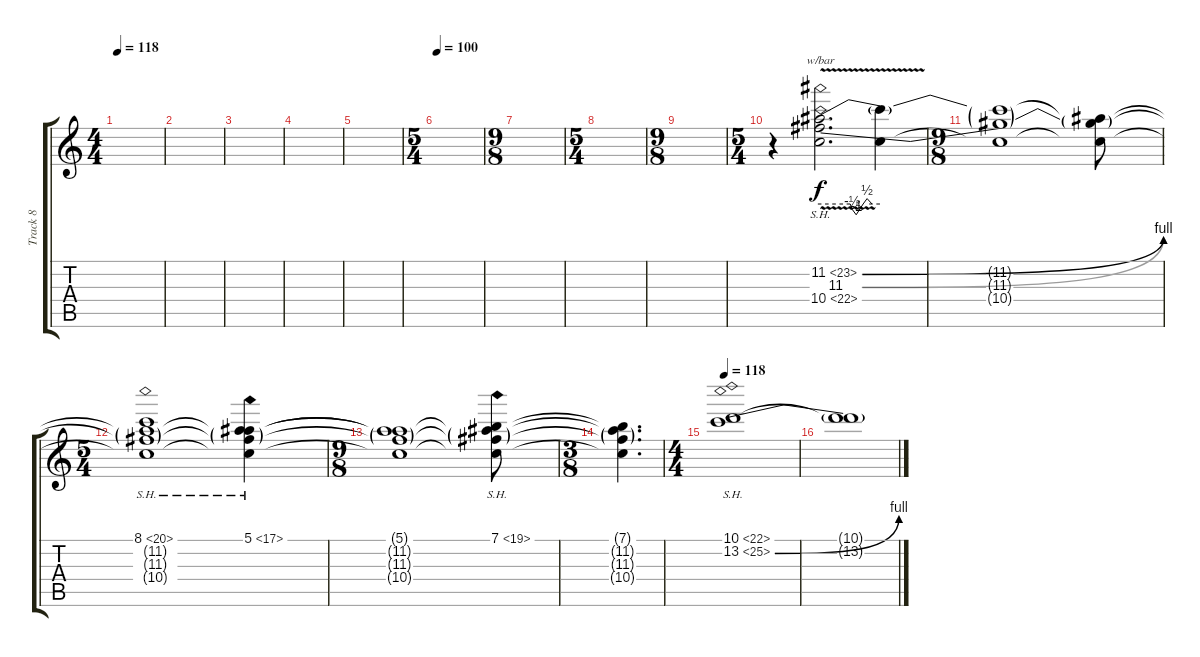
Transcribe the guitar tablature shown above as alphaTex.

\track ("Track 8" "Track 8") {instrument overdrivenguitar}
\staff {score tabs}
\tuning (E4 B3 G3 D3 A2 E2) {hide}
\ts (4 4)
\tempo 118
\clef g2
\ks c
|
|
|
|
|
\ts (5 4)
\tempo 100
|
\ts (9 8)
|
\ts (5 4)
|
\ts (9 8)
|
\ts (5 4)
r.4{volume 11 instrument lead5charang} (11.2{be (bend 0 0 60 4) sh 12 v} 11.3{be (bend 0 0 60 4)} 10.4{sh 12}).2{d tbe (custom default 0 0 30 0 32 -2 36 -4 43 0 47 2 52 0 60 0)} (11.2{t} 10.4{t}).4 |
\ts (9 8)
(11.2{t} 11.3{t} 10.4{t}).1 (11.2{t} 11.3{t} 10.4{t}).8 |
\ts (5 4)
(8.1{sh 12} 11.2{t} 11.3{t} 10.4{t}).1 (5.1{sh 12} 11.2{t} 11.3{t} 10.4{t}).4 |
\ts (9 8)
(5.1{t} 11.2{t} 11.3{t} 10.4{t}).1 (7.1{sh 12} 11.2{t} 11.3{t} 10.4{t}).8 |
\ts (3 8)
(7.1{t} 11.2{t} 11.3{t} 10.4{t}).4{d volume 15} |
\ts (4 4)
\tempo 118
(10.1{sh 12} 13.2{be (bend 0 0 60 4) sh 12}).1{volume 3} |
(10.1{t} 13.2{t}).1
